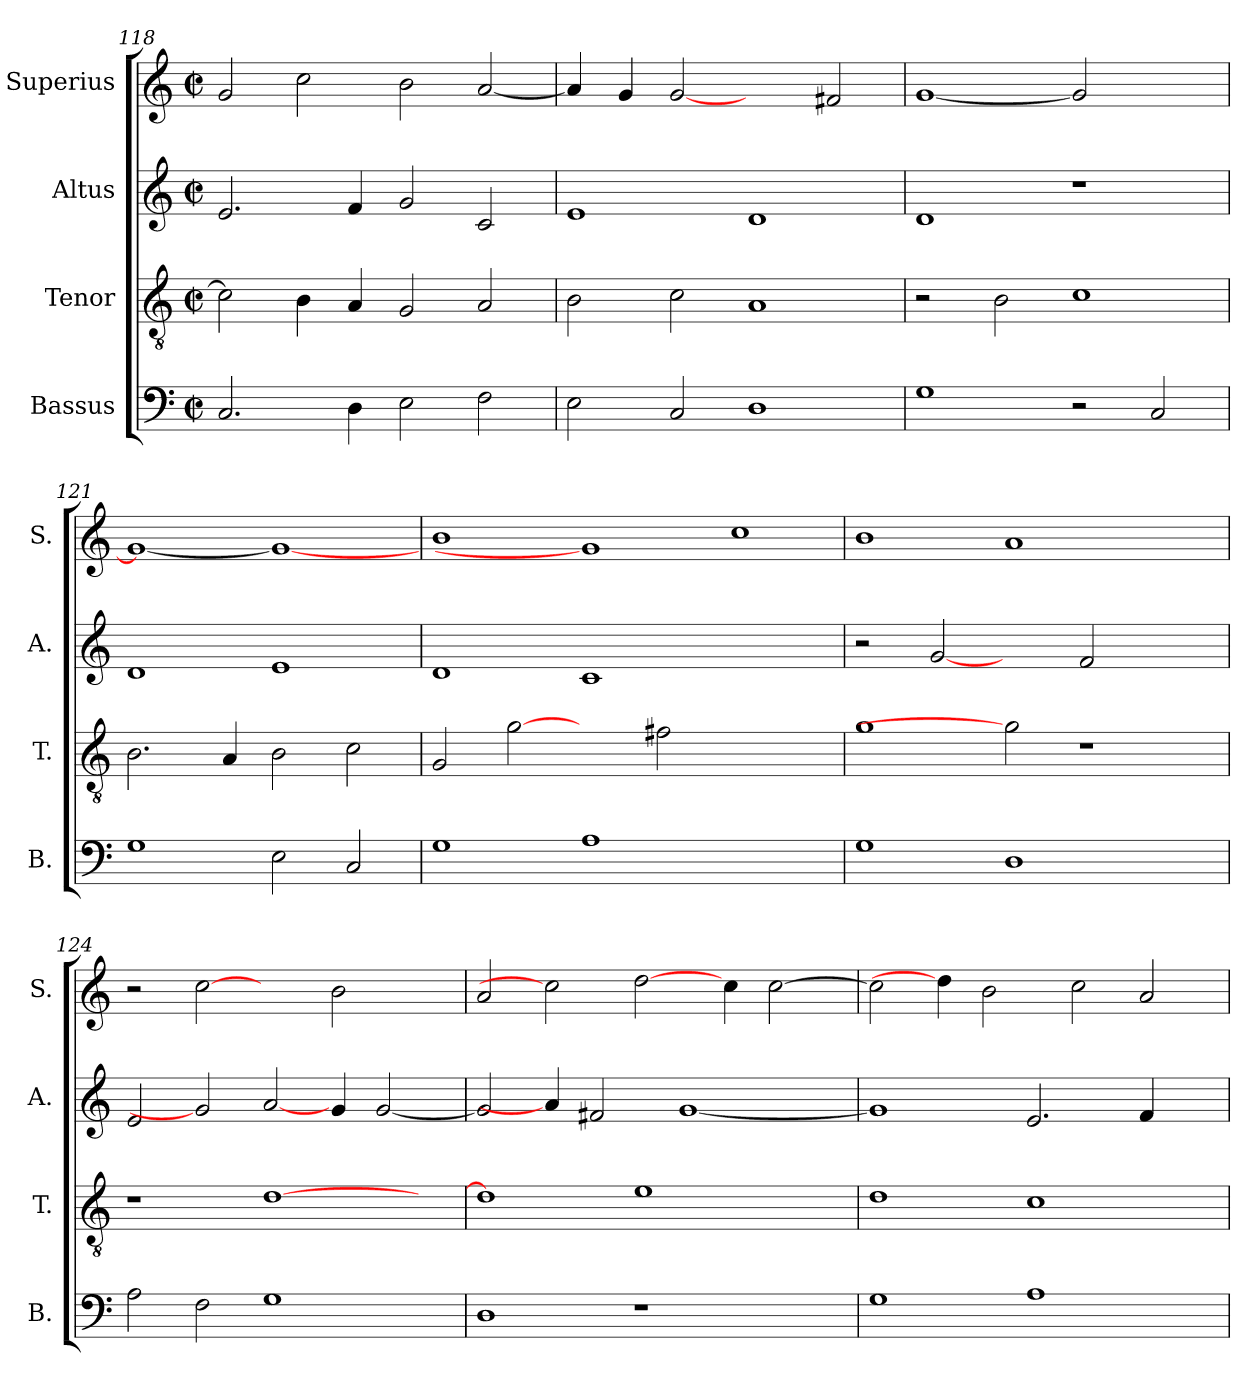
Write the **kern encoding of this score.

**kern	**kern	**kern	**kern
*part4	*part3	*part2	*part1
*staff4	*staff3	*staff2	*staff1
*I"Bassus	*I"Tenor	*I"Altus	*I"Superius
*I'B.	*I'T.	*I'A.	*I'S.
*clefF4	*clefGv2	*clefG2	*clefG2
*	*ITrd7c12	*	*
*k[]	*k[]	*k[]	*k[]
*C:	*C:	*C:	*C:
*M2/2	*M2/2	*M2/2	*M2/2
*met(c|)	*met(c|)	*met(c|)	*met(c|)
=118	=118	=118	=118
2.Ci/	2Ci\]	2.ei/	2gi/
.	4BBi\	.	2cci\
4Di\	4AAi/	4fi/	.
2Ei\	2GGi/	2gi/	2bi\
2Fi\	2AAi/	2ci/	[<2ai/
=119	=119	=119	=119
2Ei\	2BBi\	1ei	4ai/]
.	.	.	4gi/
2Ci/	2Ci\	.	[2gi
1Di	1AAi	1di	2ryy
.	.	.	2f#Xi/
=120	=120	=120	=120
1Gi	2r	1di	[<1gi
.	2BBi\	.	.
2r	1Ci	1r	2gi]
2Ci/	.	.	2ryy
=121	=121	=121	=121
1Gi	2.BBi\	1di	1gi_<
.	4AAi/	.	.
2Ei\	2BBi\	1ei	1gi_
2Ci/	2Ci\	.	.
!!LO:LB:g=z
=122	=122	=122	=122
1Gi	2GGi/	1di	1bi
.	[2Gi	.	.
1Ai	2ryy	1ci	1gi]
.	2F#Xi\	.	.
1ryy	1ryy	1ryy	1cci
=123	=123	=123	=123
1Gi	1Gi	2r	1bi
.	.	[2gi	.
1Di	2Gi]	2ryy	1ai
.	1r	2fi/	.
2ryy	.	2ryy	2ryy
=124	=124	=124	=124
2Ai\	1r	2ei/	2r
2Fi\	.	2gi]	[2cci
1Gi	[>1Di	[2ai/	2ryy
.	.	4gi/	2bi\
.	.	[<2gi/	.
4ryy	4ryy	.	4ryy
=125	=125	=125	=125
1Di	1Di]	2gi/]	2ai/
.	.	4ai/]	2cci]
.	.	2f#Xi/	.
1r	1Ei	.	[2ddi\
.	.	[<1gi	.
.	.	.	4cci\
.	.	.	[>2cci\
4ryy	4ryy	.	.
=126	=126	=126	=126
1Gi	1Di	1gi]	2cci\]
.	.	.	4ddi\]
.	.	.	2bi\
1Ai	1Ci	2.ei/	.
.	.	.	2cci\
.	.	4fi/	2ai/
4ryy	4ryy	4ryy	.
=	=	=	=
*-	*-	*-	*-
